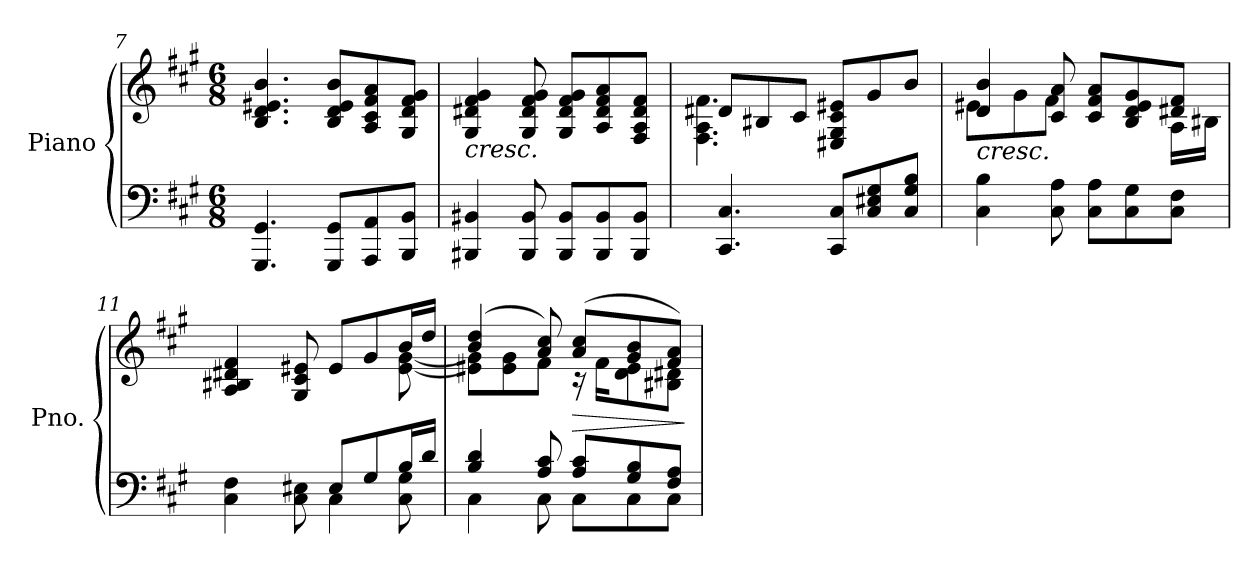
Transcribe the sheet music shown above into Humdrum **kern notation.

**kern	**kern	**dynam
*part1	*part1	*part1
*staff2	*staff1	*staff1/2
*I"Piano	*	*
*I'Pno.	*	*
!!LO:LB:g=z
*clefF4	*clefG2	*
*k[f#c#g#]	*k[f#c#g#]	*
*M6/8	*M6/8	*
=7	=7	=7
4.GGG#/ 4.GG#/	4.B/ 4.d/ 4.e#X/ 4.b/	.
8GGG#/ 8GG#/L	8B/ 8d/ 8e#/ 8b/L	.
8AAA/ 8AA/	8A/ 8c#/ 8f#/ 8a/	.
8BBB/ 8BB/J	8G#/ 8d/ 8f#/ 8g#/J	.
=8	=8	=8
!	!LO:TX:b:i:t=cresc.	!
4BBB#X/ 4BB#X/	4G#/ 4d#X/ 4f#/ 4g#/	.
8BBB#/ 8BB#/	8G#/ 8d#/ 8f#/ 8g#/	.
8BBB#/ 8BB#/L	8G#/ 8d#/ 8f#/ 8g#/L	.
8BBB#/ 8BB#/	8A/ 8d#/ 8f#/ 8a/	.
8BBB#/ 8BB#/J	8F#/ 8A/ 8d#/ 8f#/J	.
=9	=9	=9
*	*^	*
4.CC#/ 4.C#/	8d#X/L	4.F#\ 4.A\ 4.f#\	.
.	8B#X/	.	.
.	8c#/J	.	.
8CC#/ 8C#/L	8E#X/ 8G#/ 8c#/ 8e#X/L	4.ryy	.
8C#/ 8E#X/ 8G#/	8g#/	.	.
8C#/ 8G#/ 8B/J	8b/J	.	.
=10	=10	=10	=10
!	!LO:TX:b:i:t=cresc.	!	!
4C#\ 4B\	4d/ 4b/	8e#X\L	.
.	.	8g#\	.
8C#\ 8A\	8c#/ 8a/	8f#\J	.
8C#\ 8A\L	8c#/ 8f#/ 8a/L	4ryy	.
8C#\ 8G#\	8B/ 8d/ 8e#/ 8g#/	.	.
8C#\ 8F#\J	8d#X/ 8f#/J	16A\LL	.
.	.	16B#X\JJ	.
!!LO:LB:g=z	!!
=11	=11	=11	=11
*^	*	*	*
4C#\ 4F#\	4.ryy	4A/ 4B#X/ 4d#X/ 4f#/	8ryy	.
*	*	*v	*v	*
8C#\ 8E#X\	.	8G#/ 8c#/ 8e#X/	.
8E#/L	4C#\	8e#/L	.
8G#/	.	8g#/	.
*	*	*^	*
16B/L	8C#\ 8G#\	16b/L	[8e#\ [>8g#\	.
16d/JJ	.	16dd/JJ	.	.
=12	=12	=12	=12	=12
4B/ 4d/	4C#\	(4b/ 4dd/	8e#X\] 8g#\]L	.
.	.	.	8e#\ 8g#\	.
8A/ 8c#/	8C#\	8a/ 8cc#/)	8f#\J	.
!	!	!	!	!LO:HP:b
8A/ 8c#/L	8C#\L	(8a/ 8cc#/L	16r	>
.	.	.	16f#\KL	.
8G#/ 8B/	8C#\	8g#/ 8b/	8d\ 8e#\	.
8F#/ 8A/J	8C#\J	8f#/ 8a/J)	8B#X\ 8d#X\J	.
*v	*v	*	*	*
*	*v	*v	*
.	.	]
=	=	=
*-	*-	*-
